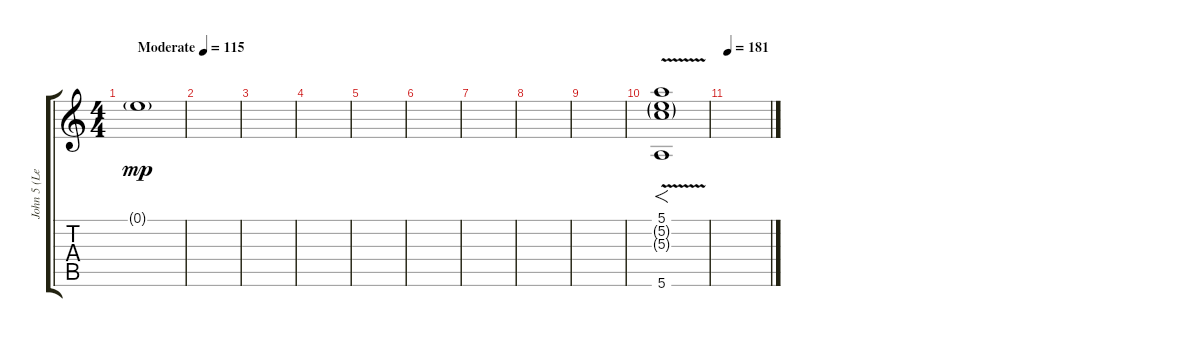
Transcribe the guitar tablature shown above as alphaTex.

\track ("John 5 (Lead Extras)" "John 5 (Le") {instrument guitarharmonics}
\staff {score tabs}
\tuning (E4 B3 G3 D3 A2 E2) {hide}
\ts (4 4)
\tempo (115 "Moderate")
\clef g2
\ks c
0.1{g}.1{dy mp instrument choiraahs} |
|
|
|
|
|
|
|
|
(5.1 5.2{g} 5.3{g} 5.6{v}).1{f instrument guitarharmonics} |
\tempo 181
